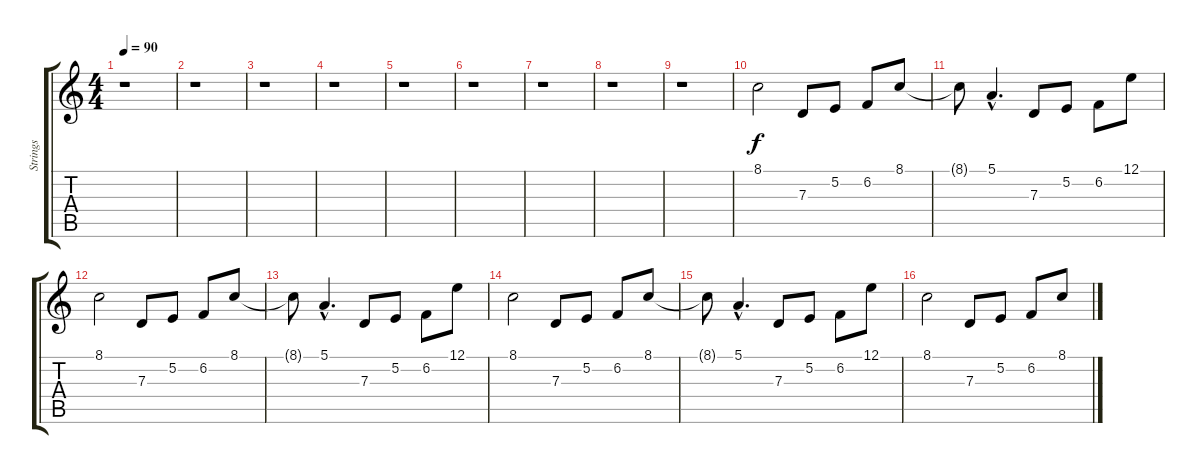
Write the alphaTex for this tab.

\track ("Strings" "Strings") {instrument tremolostrings}
\staff {score tabs}
\tuning (E4 B3 G3 D3 A2 E2) {hide}
\ts (4 4)
\tempo 90
\clef g2
\ks c
r.1{dy f} |
r.1 |
r.1 |
r.1 |
r.1 |
r.1 |
r.1 |
r.1 |
r.1 |
8.1.2 7.3.8 5.2.8 6.2.8 8.1.8 |
8.1{t}.8 5.1{hac}.4{d} 7.3.8 5.2.8 6.2.8 12.1.8 |
8.1.2 7.3.8 5.2.8 6.2.8 8.1.8 |
8.1{t}.8 5.1{hac}.4{d} 7.3.8 5.2.8 6.2.8 12.1.8 |
8.1.2 7.3.8 5.2.8 6.2.8 8.1.8 |
8.1{t}.8 5.1{hac}.4{d} 7.3.8 5.2.8 6.2.8 12.1.8 |
8.1.2 7.3.8 5.2.8 6.2.8 8.1.8
